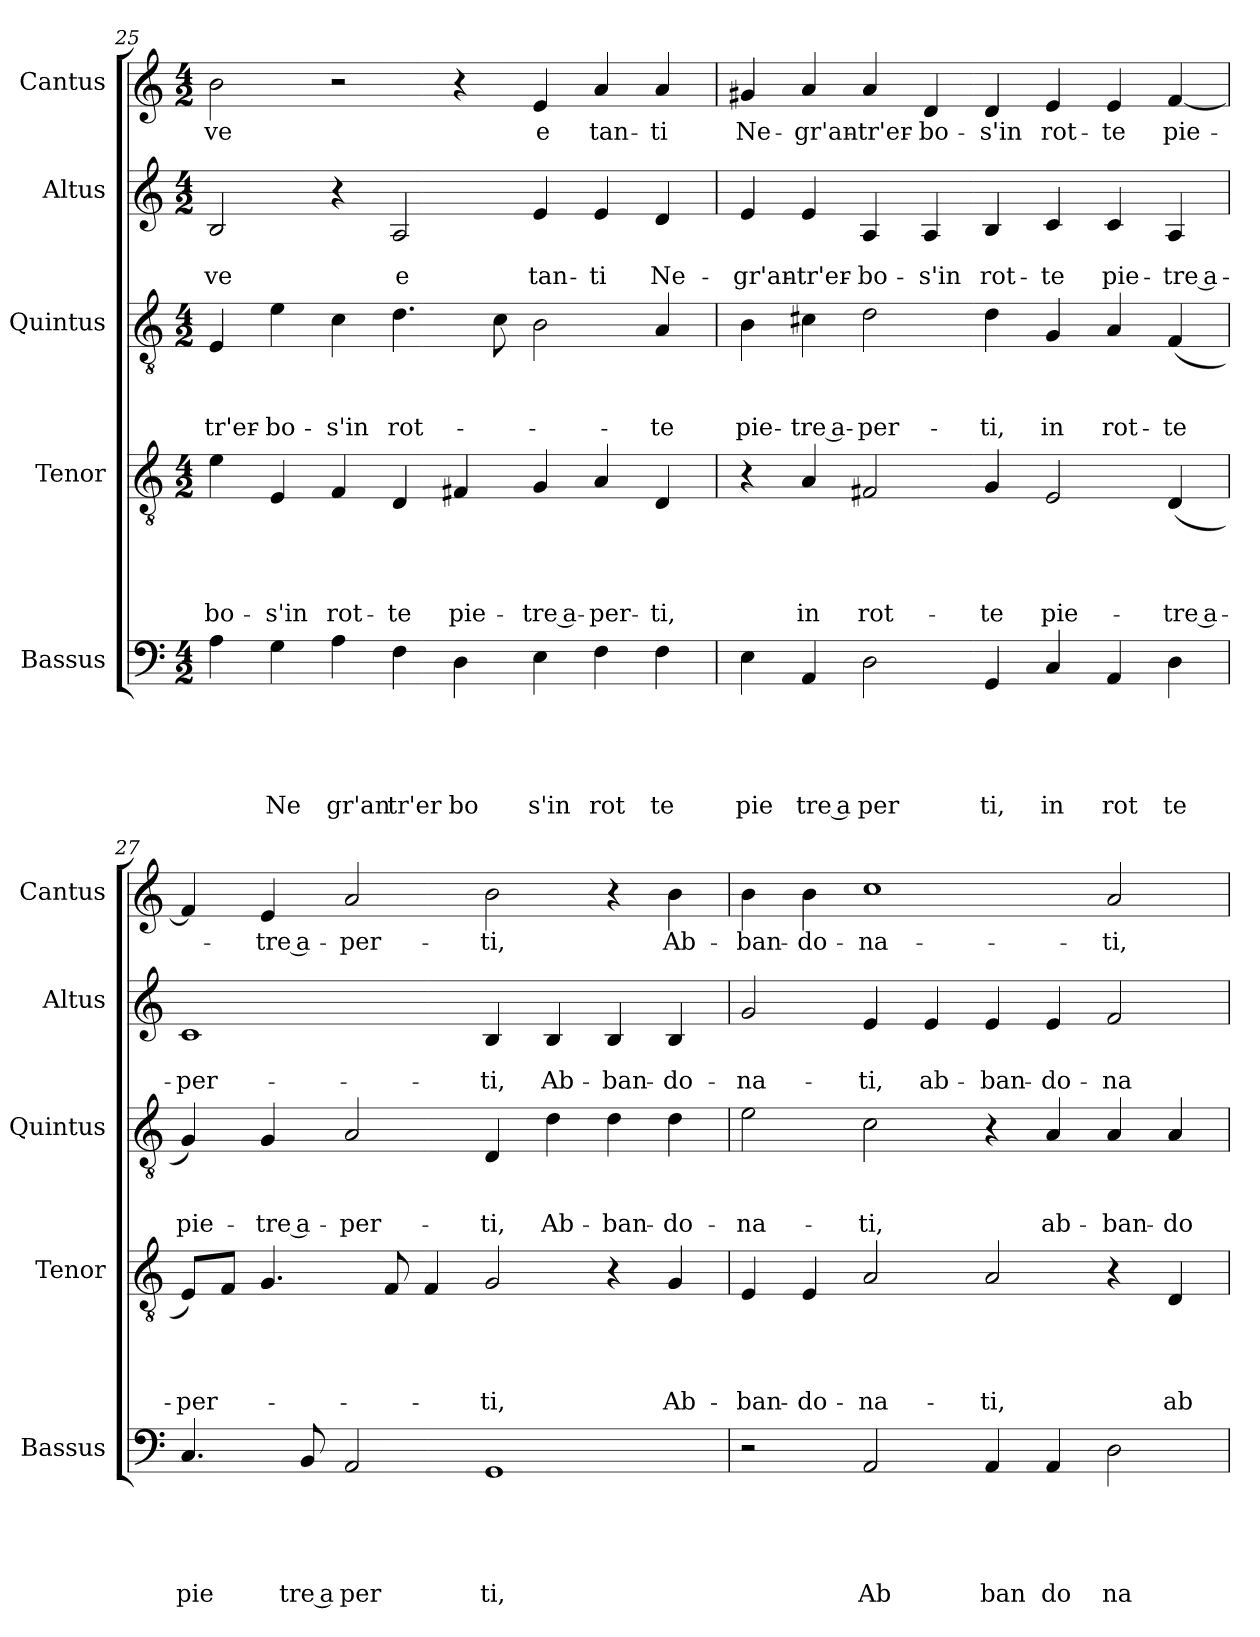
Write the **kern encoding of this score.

**kern	**text	**text	**text	**text	**text	**kern	**text	**text	**text	**text	**kern	**text	**text	**text	**kern	**text	**text	**kern	**text
*part5	*part5	*part5	*part5	*part5	*part5	*part4	*part4	*part4	*part4	*part4	*part3	*part3	*part3	*part3	*part2	*part2	*part2	*part1	*part1
*staff5	*staff5	*staff5	*staff5	*staff5	*staff5	*staff4	*staff4	*staff4	*staff4	*staff4	*staff3	*staff3	*staff3	*staff3	*staff2	*staff2	*staff2	*staff1	*staff1
*I"Bassus	*	*	*	*	*	*I"Tenor	*	*	*	*	*I"Quintus	*	*	*	*I"Altus	*	*	*I"Cantus	*
*I'Bassus	*	*	*	*	*	*I'Tenor	*	*	*	*	*I'Quintus	*	*	*	*I'Altus	*	*	*I'Cantus	*
!!LO:PB:g=z
*clefF4	*	*	*	*	*	*clefGv2	*	*	*	*	*clefGv2	*	*	*	*clefG2	*	*	*clefG2	*
*k[]	*	*	*	*	*	*k[]	*	*	*	*	*k[]	*	*	*	*k[]	*	*	*k[]	*
*C:	*	*	*	*	*	*C:	*	*	*	*	*C:	*	*	*	*C:	*	*	*C:	*
*M4/2	*	*	*	*	*	*M4/2	*	*	*	*	*M4/2	*	*	*	*M4/2	*	*	*M4/2	*
=25	=25	=25	=25	=25	=25	=25	=25	=25	=25	=25	=25	=25	=25	=25	=25	=25	=25	=25	=25
!	!	!	!	!	!	!	!	!	!	!LO:LY:b	!	!	!	!LO:LY:b	!	!	!LO:LY:b	!	!LO:LY:b
4A\	.	.	.	.	.	4e\	.	.	.	bo-	4E/	.	.	-tr'er-	2B/	.	ve	2b\	ve
!	!	!	!	!	!LO:LY:b	!	!	!	!	!LO:LY:b	!	!	!	!LO:LY:b	!	!	!	!	!
4G\	.	.	.	.	Ne	4E/	.	.	.	-s'in	4e\	.	.	-bo-	.	.	.	.	.
!	!	!	!	!	!LO:LY:b	!	!	!	!	!LO:LY:b	!	!	!	!LO:LY:b	!	!	!	!	!
4A\	.	.	.	.	gr'an	4F/	.	.	.	rot-	4c\	.	.	-s'in	4r	.	.	2r	.
!	!	!	!	!	!LO:LY:b	!	!	!	!	!LO:LY:b	!	!	!	!LO:LY:b	!	!	!LO:LY:b	!	!
4F\	.	.	.	.	tr'er	4D/	.	.	.	-te	4.d\	.	.	rot-	2A/	.	e	.	.
!	!	!	!	!	!LO:LY:b	!	!	!	!	!LO:LY:b	!	!	!	!	!	!	!	!	!
4D\	.	.	.	.	bo	4F#X/	.	.	.	pie-	.	.	.	.	.	.	.	4r	.
.	.	.	.	.	.	.	.	.	.	.	8c\	.	.	.	.	.	.	.	.
!	!	!	!	!	!LO:LY:b	!	!	!	!	!LO:LY:b:rj	!	!	!	!	!	!	!LO:LY:b	!	!LO:LY:b
4E\	.	.	.	.	s'in	4G/	.	.	.	-tre a-	2B\	.	.	.	4e/	.	tan-	4e/	e
!	!	!	!	!	!LO:LY:b	!	!	!	!	!LO:LY:b	!	!	!	!	!	!	!LO:LY:b	!	!LO:LY:b
4F\	.	.	.	.	rot	4A/	.	.	.	-per-	.	.	.	.	4e/	.	-ti	4a/	tan-
!	!	!	!	!	!LO:LY:b	!	!	!	!	!LO:LY:b	!	!	!	!LO:LY:b	!	!	!LO:LY:b	!	!LO:LY:b
4F\	.	.	.	.	te	4D/	.	.	.	-ti,	4A/	.	.	-te	4d/	.	Ne-	4a/	-ti
=26	=26	=26	=26	=26	=26	=26	=26	=26	=26	=26	=26	=26	=26	=26	=26	=26	=26	=26	=26
!	!	!	!	!	!LO:LY:b	!	!	!	!	!	!	!	!	!LO:LY:b	!	!	!LO:LY:b	!	!LO:LY:b
4E\	.	.	.	.	pie	4r	.	.	.	.	4B\	.	.	pie-	4e/	.	-gr'an-	4g#X/	Ne-
!	!	!	!	!	!LO:LY:b:rj	!	!	!	!	!LO:LY:b	!	!	!	!LO:LY:b:rj	!	!	!LO:LY:b	!	!LO:LY:b
4AA/	.	.	.	.	tre a	4A/	.	.	.	in	4c#X\	.	.	-tre a-	4e/	.	-tr'er-	4a/	-gr'an-
!	!	!	!	!	!LO:LY:b	!	!	!	!	!LO:LY:b	!	!	!	!LO:LY:b	!	!	!LO:LY:b	!	!LO:LY:b
2D\	.	.	.	.	per	2F#X/	.	.	.	rot-	2d\	.	.	-per-	4A/	.	-bo-	4a/	-tr'er-
!	!	!	!	!	!	!	!	!	!	!	!	!	!	!	!	!	!LO:LY:b	!	!LO:LY:b
.	.	.	.	.	.	.	.	.	.	.	.	.	.	.	4A/	.	-s'in	4d/	-bo-
!	!	!	!	!	!LO:LY:b	!	!	!	!	!LO:LY:b	!	!	!	!LO:LY:b	!	!	!LO:LY:b	!	!LO:LY:b
4GG/	.	.	.	.	ti,	4G/	.	.	.	-te	4d\	.	.	-ti,	4B/	.	rot-	4d/	-s'in
!	!	!	!	!	!LO:LY:b	!	!	!	!	!LO:LY:b	!	!	!	!LO:LY:b	!	!	!LO:LY:b	!	!LO:LY:b
4C/	.	.	.	.	in	2E/	.	.	.	pie-	4G/	.	.	in	4c/	.	-te	4e/	rot-
!	!	!	!	!	!LO:LY:b	!	!	!	!	!	!	!	!	!LO:LY:b	!	!	!LO:LY:b	!	!LO:LY:b
4AA/	.	.	.	.	rot	.	.	.	.	.	4A/	.	.	rot-	4c/	.	pie-	4e/	-te
!	!	!	!	!	!LO:LY:b	!	!	!	!	!LO:LY:b:rj	!	!	!	!LO:LY:b	!	!	!LO:LY:b:rj	!	!LO:LY:b
4D\	.	.	.	.	te	(<4D/	.	.	.	-tre a-	(4F/	.	.	-te	4A/	.	-tre a-	[<4f/	pie-
=27	=27	=27	=27	=27	=27	=27	=27	=27	=27	=27	=27	=27	=27	=27	=27	=27	=27	=27	=27
!	!	!	!	!	!LO:LY:b	!	!	!	!	!LO:LY:b	!	!	!	!LO:LY:b	!	!	!LO:LY:b	!	!
4.C/	.	.	.	.	pie	8E/L)	.	.	.	-per-	4G/)	.	.	pie-	1c	.	-per-	4f/]	.
.	.	.	.	.	.	8F/J	.	.	.	.	.	.	.	.	.	.	.	.	.
!	!	!	!	!	!	!	!	!	!	!	!	!	!	!LO:LY:b:rj	!	!	!	!	!LO:LY:b:rj
.	.	.	.	.	.	4.G/	.	.	.	.	4G/	.	.	-tre a-	.	.	.	4e/	-tre a-
!	!	!	!	!	!LO:LY:b:rj	!	!	!	!	!	!	!	!	!	!	!	!	!	!
8BB/	.	.	.	.	tre a	.	.	.	.	.	.	.	.	.	.	.	.	.	.
!	!	!	!	!	!LO:LY:b	!	!	!	!	!	!	!	!	!LO:LY:b	!	!	!	!	!LO:LY:b
2AA/	.	.	.	.	per	.	.	.	.	.	2A/	.	.	-per-	.	.	.	2a/	-per-
.	.	.	.	.	.	8F/	.	.	.	.	.	.	.	.	.	.	.	.	.
.	.	.	.	.	.	4F/	.	.	.	.	.	.	.	.	.	.	.	.	.
!	!	!	!	!	!LO:LY:b	!	!	!	!	!LO:LY:b	!	!	!	!LO:LY:b	!	!	!LO:LY:b	!	!LO:LY:b
1GG	.	.	.	.	ti,	2G/	.	.	.	-ti,	4D/	.	.	-ti,	4B/	.	-ti,	2b\	-ti,
!	!	!	!	!	!	!	!	!	!	!	!	!	!	!LO:LY:b	!	!	!LO:LY:b	!	!
.	.	.	.	.	.	.	.	.	.	.	4d\	.	.	Ab-	4B/	.	Ab-	.	.
!	!	!	!	!	!	!	!	!	!	!	!	!	!	!LO:LY:b	!	!	!LO:LY:b	!	!
.	.	.	.	.	.	4r	.	.	.	.	4d\	.	.	-ban-	4B/	.	-ban-	4r	.
!	!	!	!	!	!	!	!	!	!	!LO:LY:b	!	!	!	!LO:LY:b	!	!	!LO:LY:b	!	!LO:LY:b
.	.	.	.	.	.	4G/	.	.	.	Ab-	4d\	.	.	-do-	4B/	.	-do-	4b\	Ab-
=28	=28	=28	=28	=28	=28	=28	=28	=28	=28	=28	=28	=28	=28	=28	=28	=28	=28	=28	=28
!	!	!	!	!	!	!	!	!	!	!LO:LY:b	!	!	!	!LO:LY:b	!	!	!LO:LY:b	!	!LO:LY:b
2r	.	.	.	.	.	4E/	.	.	.	-ban-	2e\	.	.	-na-	2g/	.	-na-	4b\	-ban-
!	!	!	!	!	!	!	!	!	!	!LO:LY:b	!	!	!	!	!	!	!	!	!LO:LY:b
.	.	.	.	.	.	4E/	.	.	.	-do-	.	.	.	.	.	.	.	4b\	-do-
!	!	!	!	!	!LO:LY:b	!	!	!	!	!LO:LY:b	!	!	!	!LO:LY:b	!	!	!LO:LY:b	!	!LO:LY:b
2AA/	.	.	.	.	Ab	2A/	.	.	.	-na-	2c\	.	.	-ti,	4e/	.	-ti,	1cc	-na-
!	!	!	!	!	!	!	!	!	!	!	!	!	!	!	!	!	!LO:LY:b	!	!
.	.	.	.	.	.	.	.	.	.	.	.	.	.	.	4e/	.	ab-	.	.
!	!	!	!	!	!LO:LY:b	!	!	!	!	!LO:LY:b	!	!	!	!	!	!	!LO:LY:b	!	!
4AA/	.	.	.	.	ban	2A/	.	.	.	-ti,	4r	.	.	.	4e/	.	-ban-	.	.
!	!	!	!	!	!LO:LY:b	!	!	!	!	!	!	!	!	!LO:LY:b	!	!	!LO:LY:b	!	!
4AA/	.	.	.	.	do	.	.	.	.	.	4A/	.	.	ab-	4e/	.	-do-	.	.
!	!	!	!	!	!LO:LY:b	!	!	!	!	!	!	!	!	!LO:LY:b	!	!	!LO:LY:b	!	!LO:LY:b
2D\	.	.	.	.	na	4r	.	.	.	.	4A/	.	.	-ban-	2f/	.	-na-	2a/	-ti,
!	!	!	!	!	!	!	!	!	!	!LO:LY:b	!	!	!	!LO:LY:b	!	!	!	!	!
.	.	.	.	.	.	4D/	.	.	.	ab-	4A/	.	.	-do-	.	.	.	.	.
=	=	=	=	=	=	=	=	=	=	=	=	=	=	=	=	=	=	=	=
*-	*-	*-	*-	*-	*-	*-	*-	*-	*-	*-	*-	*-	*-	*-	*-	*-	*-	*-	*-
